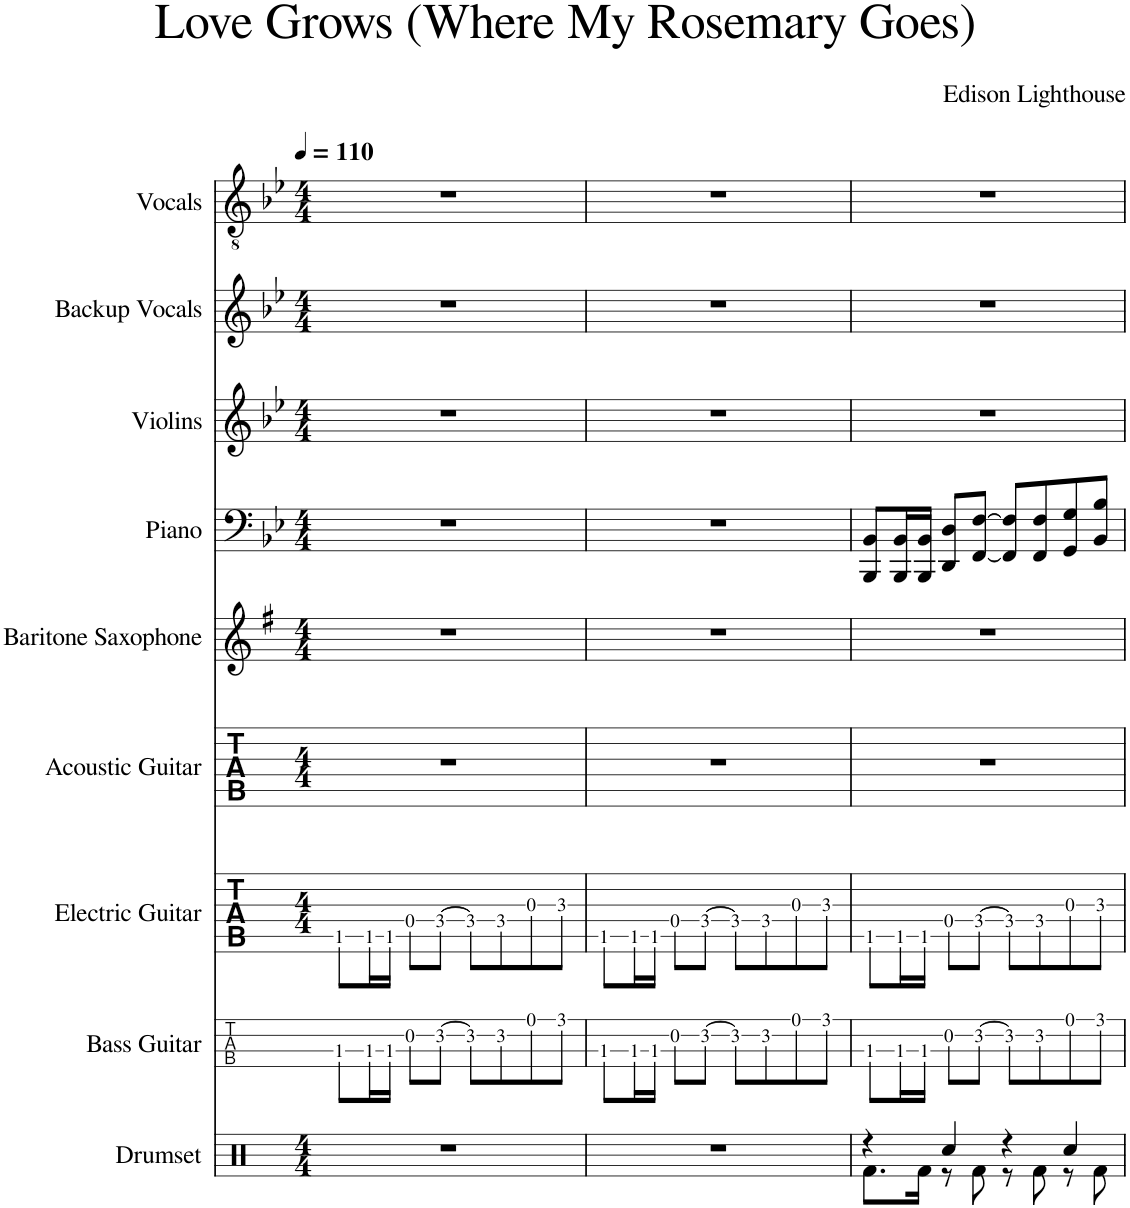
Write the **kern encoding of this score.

**kern	**kern	**kern	**kern	**kern	**kern	**kern	**kern	**kern
*part9	*part8	*part7	*part6	*part5	*part4	*part3	*part2	*part1
*staff9	*staff8	*staff7	*staff6	*staff5	*staff4	*staff3	*staff2	*staff1
*I"Drumset	*I"Bass Guitar	*I"Electric Guitar	*I"Acoustic Guitar	*I"Baritone Saxophone	*I"Piano	*I"Violins	*I"Backup Vocals	*I"Vocals
*I'D. Set	*I'B. Guit.	*I'El. Guit.	*I'Guit.	*I'Bar. Sax.	*I'Pno.	*I'Vlns.	*I'BV	*I'Vocals
*	*stria4	*stria6	*stria6	*	*	*	*	*
*clefX	*	*	*	*clefG2	*clefF4	*clefG2	*clefG2	*clefGv2
*	*Trd7c12	*	*	*Trd12c21	*	*	*	*Trd8c14
*k[]	*k[b-e-]	*k[b-e-]	*k[b-e-]	*k[f#]	*k[b-e-]	*k[b-e-]	*k[b-e-]	*k[b-e-]
*M4/4	*M4/4	*M4/4	*M4/4	*M4/4	*M4/4	*M4/4	*M4/4	*M4/4
*MM110	*MM110	*MM110	*MM110	*MM110	*MM110	*MM110	*MM110	*MM110
=1	=1	=1	=1	=1	=1	=1	=1	=1
1r	8BB-\L	8BB-\L	1r	1r	1r	1r	1r	1r
.	16BB-\L	16BB-\L	.	.	.	.	.	.
.	16BB-\JJ	16BB-\JJ	.	.	.	.	.	.
.	8D\L	8D\L	.	.	.	.	.	.
.	[8F\J	[8F\J	.	.	.	.	.	.
.	8F\L]	8F\L]	.	.	.	.	.	.
.	8F\	8F\	.	.	.	.	.	.
.	8G\	8G\	.	.	.	.	.	.
.	8B-\J	8B-\J	.	.	.	.	.	.
=2	=2	=2	=2	=2	=2	=2	=2	=2
1r	8BB-\L	8BB-\L	1r	1r	1r	1r	1r	1r
.	16BB-\L	16BB-\L	.	.	.	.	.	.
.	16BB-\JJ	16BB-\JJ	.	.	.	.	.	.
.	8D\L	8D\L	.	.	.	.	.	.
.	[8F\J	[8F\J	.	.	.	.	.	.
.	8F\L]	8F\L]	.	.	.	.	.	.
.	8F\	8F\	.	.	.	.	.	.
.	8G\	8G\	.	.	.	.	.	.
.	8B-\J	8B-\J	.	.	.	.	.	.
=3	=3	=3	=3	=3	=3	=3	=3	=3
*^	*	*	*	*	*	*	*	*
4r	8.Rf\L	8BB-\L	8BB-\L	1r	1r	8BBB-/ 8BB-/L	1r	1r	1r
.	.	16BB-\L	16BB-\L	.	.	16BBB-/ 16BB-/L	.	.	.
.	16Rf\Jk	16BB-\JJ	16BB-\JJ	.	.	16BBB-/ 16BB-/JJ	.	.	.
4Rcc/	8r	8D\L	8D\L	.	.	8DD/ 8D/L	.	.	.
.	8Rf\	[8F\J	[8F\J	.	.	[8FF/ [8F/J	.	.	.
4r	8r	8F\L]	8F\L]	.	.	8FF/] 8F/]L	.	.	.
.	8Rf\	8F\	8F\	.	.	8FF/ 8F/	.	.	.
4Rcc/	8r	8G\	8G\	.	.	8GG/ 8G/	.	.	.
.	8Rf\	8B-\J	8B-\J	.	.	8BB-/ 8B-/J	.	.	.
*v	*v	*	*	*	*	*	*	*	*
=	=	=	=	=	=	=	=	=
*-	*-	*-	*-	*-	*-	*-	*-	*-
